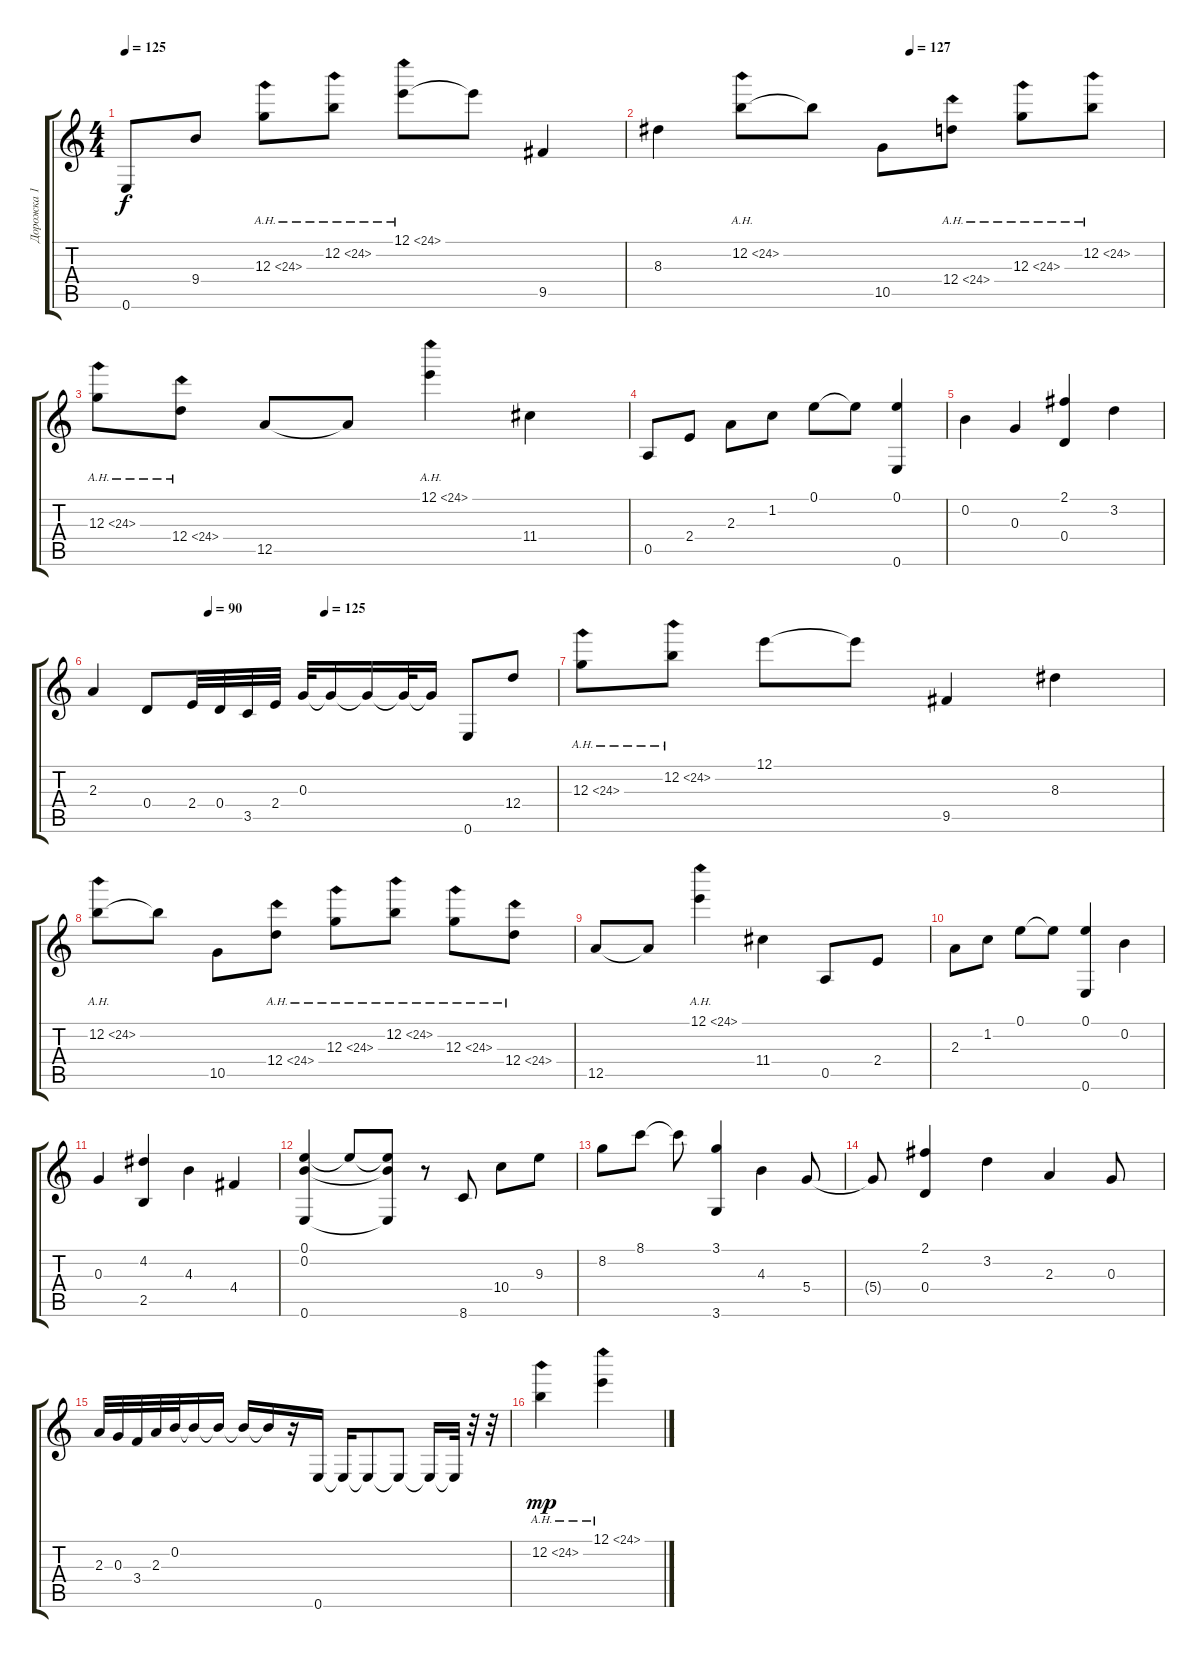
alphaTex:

\track ("Дорожка 1" "Дорожка 1") {instrument acousticguitarsteel}
\staff {score tabs}
\tuning (E4 B3 G3 D3 A2 E2) {hide}
\ts (4 4)
\tempo 125
\clef g2
\ks c
0.6.8{dy f instrument acousticguitarsteel} 9.4.8 12.3{ah 12}.8 12.2{ah 12}.8 12.1{ah 12}.8 12.1{t}.8 9.5.4 |
\tempo (127 0.5)
8.3.4 12.2{ah 12}.8 12.2{t}.8 10.5.8 12.4{ah 12}.8 12.3{ah 12}.8 12.2{ah 12}.8 |
12.3{ah 12}.8 12.4{ah 12}.8 12.5.8 12.5{t}.8 12.1{ah 12}.4 11.4.4 |
0.5.8 2.4.8 2.3.8 1.2.8 0.1.8 0.1{t}.8 (0.1 0.6).4 |
0.2.4 0.3.4 (2.1 0.4).4 3.2.4 |
\tempo (90 0.25)
\tempo (125 0.5)
2.3.4 0.4.8 2.4.32 0.4.32 3.5.32 2.4.32 0.3.32 0.3{t}.16 0.3{t}.16 0.3{t}.32 0.3{t}.16 0.6.8 12.4.8 |
12.3{ah 12}.8 12.2{ah 12}.8 12.1.8 12.1{t}.8 9.5.4 8.3.4 |
12.2{ah 12}.8 12.2{t}.8 10.5.8 12.4{ah 12}.8 12.3{ah 12}.8 12.2{ah 12}.8 12.3{ah 12}.8 12.4{ah 12}.8 |
12.5.8 12.5{t}.8 12.1{ah 12}.4 11.4.4 0.5.8 2.4.8 |
2.3.8 1.2.8 0.1.8 0.1{t}.8 (0.1 0.6).4 0.2.4 |
0.3.4 (4.2 2.5).4 4.3.4 4.4.4 |
(0.1 0.2 0.6).4 0.1{t}.8 (0.1{t} 0.2{t} 0.6{t}).8 r.8 8.6.8 10.4.8 9.3.8 |
8.2.8 8.1.8 8.1{t}.8 (3.1 3.6).4 4.3.4 5.4.8 |
5.4{t}.8 (2.1 0.4).4 3.2.4 2.3.4 0.3.8 |
2.3.32 0.3.32 3.4.32 2.3.32 0.2.32 0.2{t}.16 0.2{t}.16 0.2{t}.16 0.2{t}.16 r.16 0.6.16 0.6{t}.16 0.6{t}.8 0.6{t}.8 0.6{t}.16 0.6{t}.32 r.32 r.32 |
12.2{ah 12}.4{dy mp} 12.1{ah 12}.4
